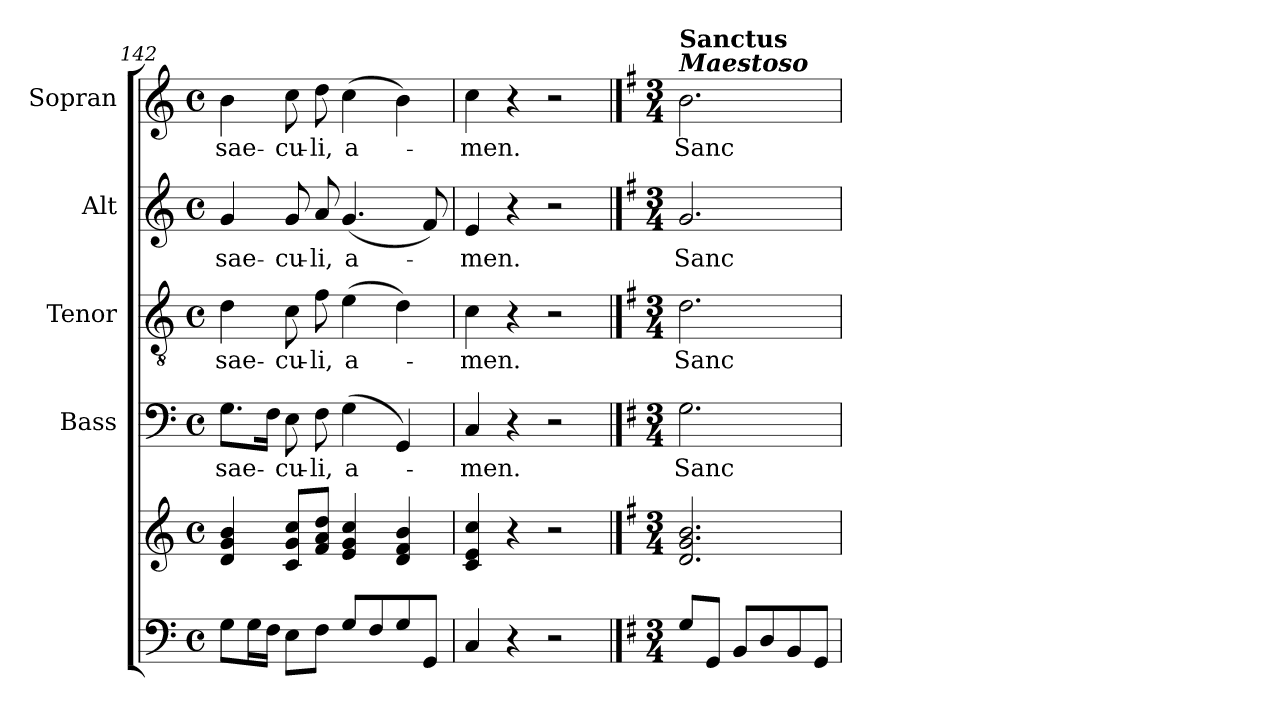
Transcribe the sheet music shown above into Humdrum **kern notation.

**kern	**kern	**kern	**text	**kern	**text	**kern	**text	**kern	**text
*part5	*part5	*part4	*part4	*part3	*part3	*part2	*part2	*part1	*part1
*staff6	*staff5	*staff4	*staff4	*staff3	*staff3	*staff2	*staff2	*staff1	*staff1
*	*	*I"Bass	*	*I"Tenor	*	*I"Alt	*	*I"Sopran	*
*	*	*I'B.	*	*I'T.	*	*I'A.	*	*I'S.	*
*clefF4	*clefG2	*clefF4	*	*clefGv2	*	*clefG2	*	*clefG2	*
*k[]	*k[]	*k[]	*	*k[]	*	*k[]	*	*k[]	*
*C:	*C:	*C:	*	*C:	*	*C:	*	*C:	*
*M4/4	*M4/4	*M4/4	*	*M4/4	*	*M4/4	*	*M4/4	*
*met(c)	*met(c)	*met(c)	*	*met(c)	*	*met(c)	*	*met(c)	*
=142	=142	=142	=142	=142	=142	=142	=142	=142	=142
!	!	!	!LO:LY:b	!	!LO:LY:b	!	!LO:LY:b	!	!LO:LY:b
8G\L	4d/ 4g/ 4b/	8.G\L	sae-	4d\	sae-	4g/	sae-	4b\	sae-
16G\L	.	.	.	.	.	.	.	.	.
16F\JJ	.	16F\Jk	.	.	.	.	.	.	.
!	!	!	!LO:LY:b	!	!LO:LY:b	!	!LO:LY:b	!	!LO:LY:b
8E\L	8c/ 8g/ 8cc/L	8E\	-cu-	8c\	-cu-	8g/	-cu-	8cc\	-cu-
!	!	!	!LO:LY:b	!	!LO:LY:b	!	!LO:LY:b	!	!LO:LY:b
8F\J	8f/ 8a/ 8dd/J	8F\	-li,	8f\	-li,	8a/	-li,	8dd\	-li,
!	!	!	!LO:LY:b	!	!LO:LY:b	!	!LO:LY:b	!	!LO:LY:b
8G/L	4e/ 4g/ 4cc/	(>4G\	a-	(>4e\	a-	(<4.g/	a-	(>4cc\	a-
8F/	.	.	.	.	.	.	.	.	.
8G/	4d/ 4f/ 4b/	4GG/)	.	4d\)	.	.	.	4b\)	.
8GG/J	.	.	.	.	.	8f/)	.	.	.
=143	=143	=143	=143	=143	=143	=143	=143	=143	=143
!	!	!	!LO:LY:b	!	!LO:LY:b	!	!LO:LY:b	!	!LO:LY:b
4C/	4c/ 4e/ 4cc/	4C/	-men.	4c\	-men.	4e/	-men.	4cc\	-men.
4r	4r	4r	.	4r	.	4r	.	4r	.
2r	2r	2r	.	2r	.	2r	.	2r	.
!!LO:PB:g=z
==144	==144	==144	==144	==144	==144	==144	==144	==144	==144
*k[f#]	*k[f#]	*k[f#]	*	*k[f#]	*	*k[f#]	*	*k[f#]	*
*G:	*G:	*G:	*	*G:	*	*G:	*	*G:	*
*M3/4	*M3/4	*M3/4	*	*M3/4	*	*M3/4	*	*M3/4	*
!	!	!	!	!	!	!	!	!LO:TX:a:Bi:t=Maestoso	!
!	!	!	!	!	!	!	!	!LO:TX:a:B:t=Sanctus	!
!	!	!	!LO:LY:b	!	!LO:LY:b	!	!LO:LY:b	!	!LO:LY:b
8G/L	2.d/ 2.g/ 2.b/	2.G\	Sanc-	2.d\	Sanc-	2.g/	Sanc-	2.b\	Sanc-
8GG/J	.	.	.	.	.	.	.	.	.
8BB/L	.	.	.	.	.	.	.	.	.
8D/	.	.	.	.	.	.	.	.	.
8BB/	.	.	.	.	.	.	.	.	.
8GG/J	.	.	.	.	.	.	.	.	.
=	=	=	=	=	=	=	=	=	=
*-	*-	*-	*-	*-	*-	*-	*-	*-	*-
